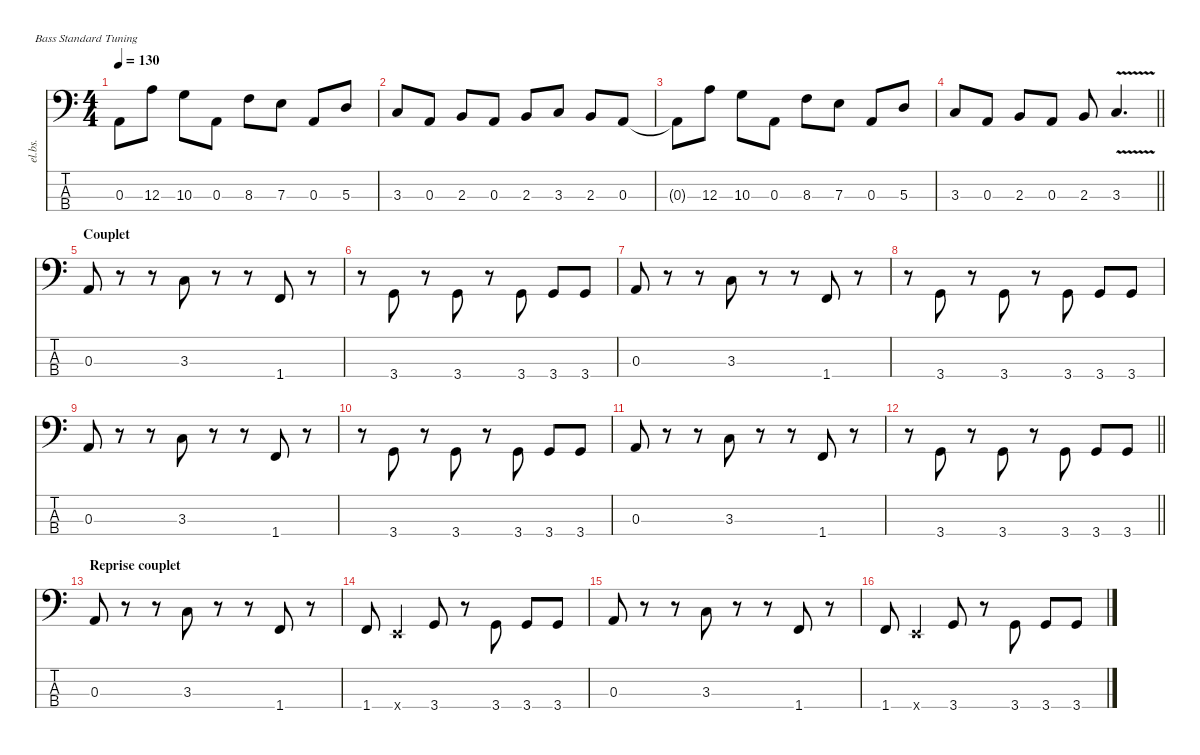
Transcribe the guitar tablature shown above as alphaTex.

\defaultSystemsLayout 4
\hideDynamics
\bracketExtendMode nobrackets
\track ("Chipon" "el.bs.") {instrument electricbassfinger}
\staff {score tabs}
\tuning (G2 D2 A1 E1)
\ts (4 4)
\tempo 130
\clef f4
\ks c
0.3.8{dy f beam Down} 12.3.8{beam Down} 10.3.8{beam Down} 0.3.8{beam Down} 8.3.8{beam Down} 7.3.8{beam Down} 0.3.8{beam Up} 5.3.8{beam Up} |
3.3.8{beam Up} 0.3.8{beam Up} 2.3.8{beam Up} 0.3.8{beam Up} 2.3.8{beam Up} 3.3.8{beam Up} 2.3.8{beam Up} 0.3.8{beam Up} |
0.3{t}.8{beam Down} 12.3.8{beam Down} 10.3.8{beam Down} 0.3.8{beam Down} 8.3.8{beam Down} 7.3.8{beam Down} 0.3.8{beam Up} 5.3.8{beam Up} |
\barLineRight lightlight
3.3.8{beam Up} 0.3.8{beam Up} 2.3.8{beam Up} 0.3.8{beam Up} 2.3.8{beam Up} 3.3{v}.4{d beam Up} |
\section ("" "Couplet")
0.3.8{beam Up} r.8{beam Down} r.8{beam Down} 3.3.8{beam Up} r.8{beam Down} r.8{beam Down} 1.4.8{beam Up} r.8{beam Down} |
r.8{beam Down} 3.4.8{beam Up} r.8{beam Down} 3.4.8{beam Up} r.8{beam Down} 3.4.8{beam Up} 3.4.8{beam Up} 3.4.8{beam Up} |
0.3.8{beam Up} r.8{beam Down} r.8{beam Down} 3.3.8{beam Up} r.8{beam Down} r.8{beam Down} 1.4.8{beam Up} r.8{beam Down} |
r.8{beam Down} 3.4.8{beam Up} r.8{beam Down} 3.4.8{beam Up} r.8{beam Down} 3.4.8{beam Up} 3.4.8{beam Up} 3.4.8{beam Up} |
0.3.8{beam Up} r.8{beam Down} r.8{beam Down} 3.3.8{beam Up} r.8{beam Down} r.8{beam Down} 1.4.8{beam Up} r.8{beam Down} |
r.8{beam Down} 3.4.8{beam Up} r.8{beam Down} 3.4.8{beam Up} r.8{beam Down} 3.4.8{beam Up} 3.4.8{beam Up} 3.4.8{beam Up} |
0.3.8{beam Up} r.8{beam Down} r.8{beam Down} 3.3.8{beam Up} r.8{beam Down} r.8{beam Down} 1.4.8{beam Up} r.8{beam Down} |
\barLineRight lightlight
r.8{beam Down} 3.4.8{beam Up} r.8{beam Down} 3.4.8{beam Up} r.8{beam Down} 3.4.8{beam Up} 3.4.8{beam Up} 3.4.8{beam Up} |
\section ("" "Reprise couplet")
0.3.8{beam Up} r.8{beam Down} r.8{beam Down} 3.3.8{beam Up} r.8{beam Down} r.8{beam Down} 1.4.8{beam Up} r.8{beam Down} |
1.4.8{dy mf beam Up} 0.4{x}.4{beam Up} 3.4.8{dy f beam Up} r.8{beam Down} 3.4.8{beam Up} 3.4.8{beam Up} 3.4.8{beam Up} |
0.3.8{beam Up} r.8{beam Down} r.8{beam Down} 3.3.8{beam Up} r.8{beam Down} r.8{beam Down} 1.4.8{beam Up} r.8{beam Down} |
1.4.8{dy mf beam Up} 0.4{x}.4{beam Up} 3.4.8{dy f beam Up} r.8{beam Down} 3.4.8{beam Up} 3.4.8{beam Up} 3.4.8{beam Up}
